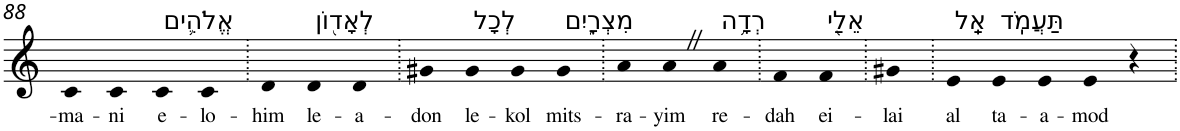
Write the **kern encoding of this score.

**kern	**text
*part1	*part1
*staff1	*staff1
*I"Piano	*
*I'Pno	*
!!LO:PB:g=z
*clefG2	*
*k[]	*
=88	=88
!	!LO:LY:b
4c	-ma-
!	!LO:LY:b
4c	-ni
!LO:TX:a:t=אֱלֹהִ֛ים	!
!	!LO:LY:b
4c	e-
!	!LO:LY:b
4c	-lo-
=89.	=89.
!	!LO:LY:b
4d	-him
!LO:TX:a:t=לְאָד֖וֹן	!
!	!LO:LY:b
4d	le-
!	!LO:LY:b
4d	-a-
=90.	=90.
!	!LO:LY:b
4g#X	-don
!LO:TX:a:t=לְכָל	!
!	!LO:LY:b
4g#	le-
!	!LO:LY:b
4g#	-kol
!LO:TX:a:t=מִצְרָ֑יִם	!
!	!LO:LY:b
4g#	mits-
=91.	=91.
!	!LO:LY:b
4a	-ra-
!	!LO:LY:b
4aZ	-yim
!LO:TX:a:t=רְדָ֥ה	!
!	!LO:LY:b
4a	re-
=92.	=92.
!	!LO:LY:b
4f	-dah
!LO:TX:a:t=אֵלַ֖י	!
!	!LO:LY:b
4f	ei-
=93.	=93.
!	!LO:LY:b
4g#X	-lai
=94.	=94.
!LO:TX:a:t=אַֽל	!
!	!LO:LY:b
4e	al
!LO:TX:a:t=תַּעֲמֹֽד	!
!	!LO:LY:b
4e	ta-
!	!LO:LY:b
4e	-a-
!	!LO:LY:b
4e	-mod
4r	.
=.	=.
*-	*-
